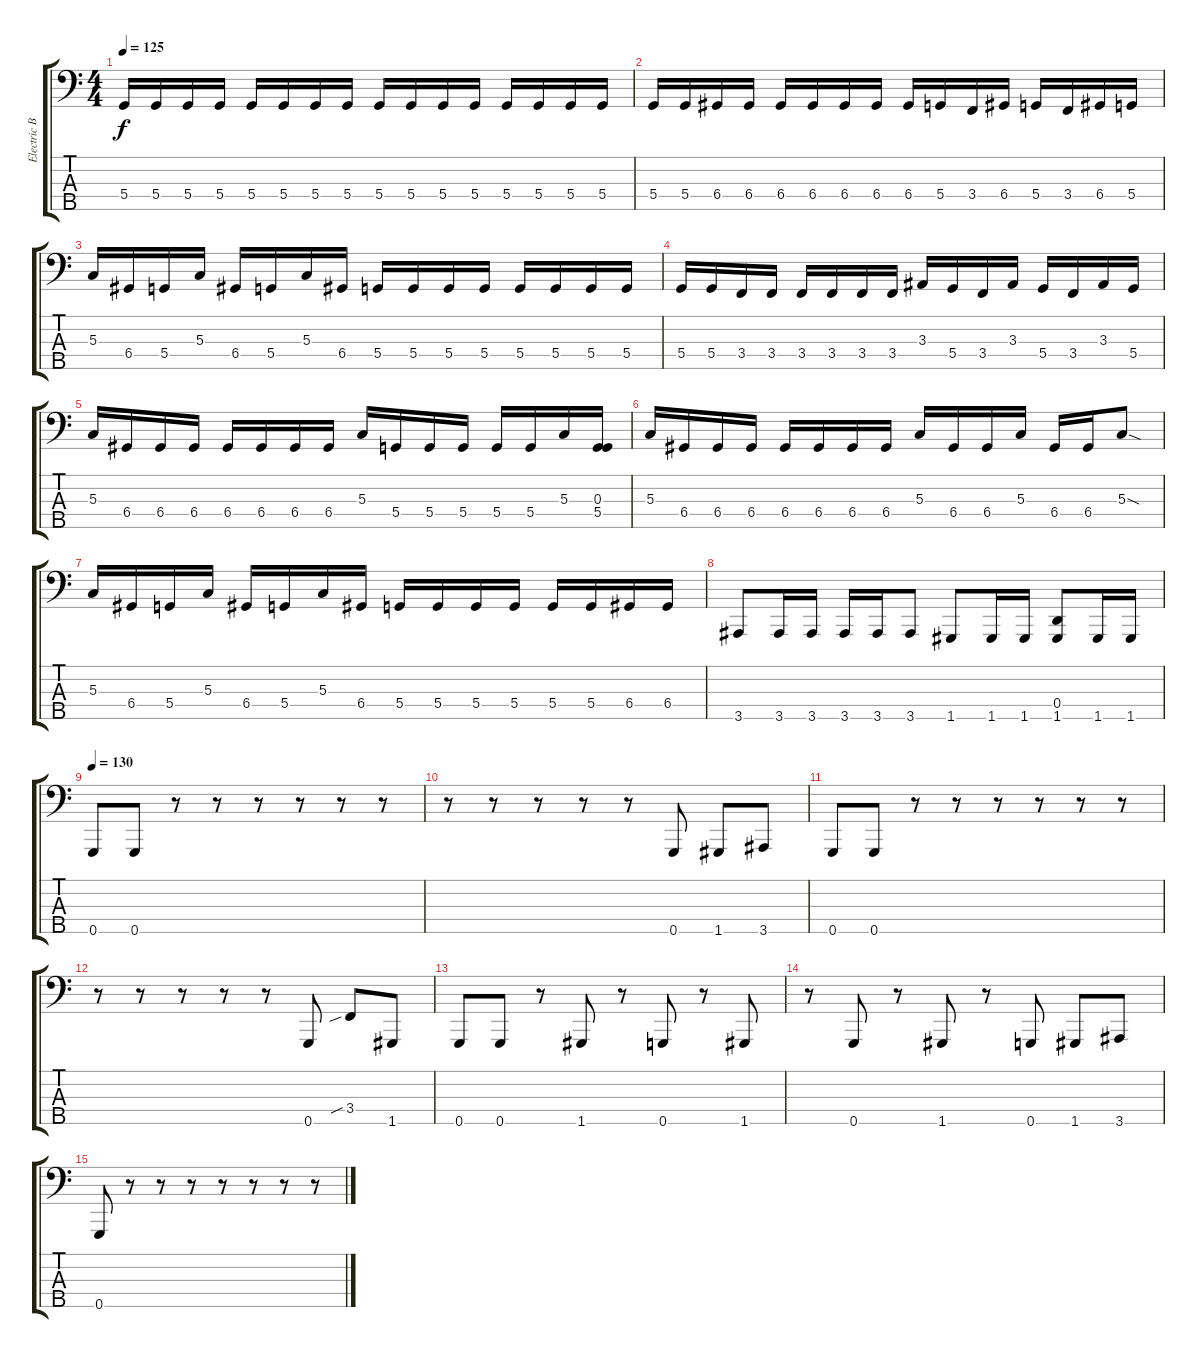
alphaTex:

\track ("Electric Bass" "Electric B") {instrument electricbassfinger}
\staff {score tabs}
\tuning (F2 C2 G1 D1 G0) {hide}
\ts (4 4)
\tempo 125
\clef f4
\ks c
5.4.16{dy f} 5.4.16 5.4.16 5.4.16 5.4.16 5.4.16 5.4.16 5.4.16 5.4.16 5.4.16 5.4.16 5.4.16 5.4.16 5.4.16 5.4.16 5.4.16 |
5.4.16 5.4.16 6.4.16 6.4.16 6.4.16 6.4.16 6.4.16 6.4.16 6.4.16 5.4.16 3.4.16 6.4.16 5.4.16 3.4.16 6.4.16 5.4.16 |
5.3.16 6.4.16 5.4.16 5.3.16 6.4.16 5.4.16 5.3.16 6.4.16 5.4.16 5.4.16 5.4.16 5.4.16 5.4.16 5.4.16 5.4.16 5.4.16 |
5.4.16 5.4.16 3.4.16 3.4.16 3.4.16 3.4.16 3.4.16 3.4.16 3.3.16 5.4.16 3.4.16 3.3.16 5.4.16 3.4.16 3.3.16 5.4.16 |
5.3.16 6.4.16 6.4.16 6.4.16 6.4.16 6.4.16 6.4.16 6.4.16 5.3.16 5.4.16 5.4.16 5.4.16 5.4.16 5.4.16 5.3.16 (0.3 5.4).16 |
5.3.16 6.4.16 6.4.16 6.4.16 6.4.16 6.4.16 6.4.16 6.4.16 5.3.16 6.4.16 6.4.16 5.3.16 6.4.16 6.4.16 5.3{sod}.8 |
5.3.16 6.4.16 5.4.16 5.3.16 6.4.16 5.4.16 5.3.16 6.4.16 5.4.16 5.4.16 5.4.16 5.4.16 5.4.16 5.4.16 6.4.16 6.4.16 |
3.5.8 3.5.16 3.5.16 3.5.16 3.5.16 3.5.8 1.5.8 1.5.16 1.5.16 (0.4 1.5).8 1.5.16 1.5.16 |
\tempo 130
0.5.8 0.5.8 r.8 r.8 r.8 r.8 r.8 r.8 |
r.8 r.8 r.8 r.8 r.8 0.5.8 1.5.8 3.5.8 |
0.5.8 0.5.8 r.8 r.8 r.8 r.8 r.8 r.8 |
r.8 r.8 r.8 r.8 r.8 0.5.8 3.4{sib}.8 1.5.8 |
0.5.8 0.5.8 r.8 1.5.8 r.8 0.5.8 r.8 1.5.8 |
r.8 0.5.8 r.8 1.5.8 r.8 0.5.8 1.5.8 3.5.8 |
0.5.8 r.8 r.8 r.8 r.8 r.8 r.8 r.8
